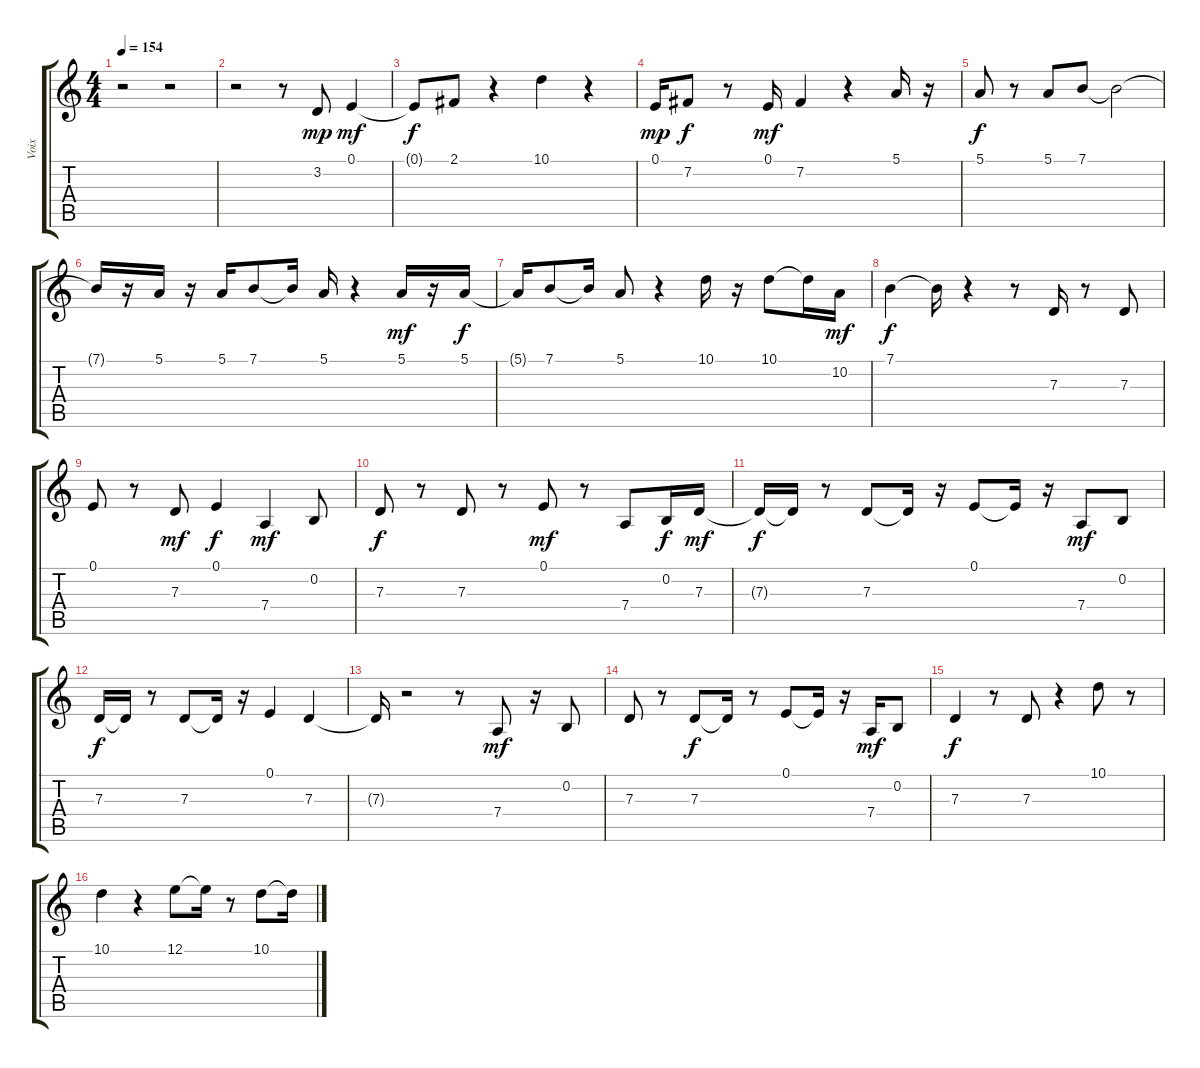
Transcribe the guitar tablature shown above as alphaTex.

\track ("Voix" "Voix") {instrument clarinet}
\staff {score tabs}
\tuning (E4 B3 G3 D3 A2 E2) {hide}
\ts (4 4)
\tempo 154
\clef g2
\ks c
r.2{dy f} r.2 |
r.2 r.8 3.2.8{dy mp} 0.1.4{dy mf} |
0.1{t}.8{dy f} 2.1.8 r.4 10.1.4 r.4 |
0.1.16{dy mp} 7.2.8{dy f} r.8 0.1.16{dy mf} 7.2.4 r.4 5.1.16 r.16 |
5.1.8{dy f} r.8 5.1.8 7.1.8 7.1{t}.2 |
7.1{t}.16 r.16 5.1.16 r.16 5.1.16 7.1.8 7.1{t}.16 5.1.16 r.4 5.1.16{dy mf} r.16 5.1.16{dy f} |
5.1{t}.16 7.1.8 7.1{t}.16 5.1.8 r.4 10.1.16 r.16 10.1.8 10.1{t}.16 10.2.16{dy mf} |
7.1.4{dy f} 7.1{t}.16 r.4 r.8 7.3.16 r.8 7.3.8 |
0.1.8 r.8 7.3.8{dy mf} 0.1.4{dy f} 7.4.4{dy mf} 0.2.8 |
7.3.8{dy f} r.8 7.3.8 r.8 0.1.8{dy mf} r.8 7.4.8 0.2.16{dy f} 7.3.16{dy mf} |
7.3{t}.16{dy f} 7.3{t}.16 r.8 7.3.8 7.3{t}.16 r.16 0.1.8 0.1{t}.16 r.16 7.4.8{dy mf} 0.2.8 |
7.3.16{dy f} 7.3{t}.16 r.8 7.3.8 7.3{t}.16 r.16 0.1.4 7.3.4 |
7.3{t}.16 r.2 r.8 7.4.8{dy mf} r.16 0.2.8 |
7.3.8 r.8 7.3.8{dy f} 7.3{t}.16 r.8 0.1.8 0.1{t}.16 r.16 7.4.16{dy mf} 0.2.8 |
7.3.4{dy f} r.8 7.3.8 r.4 10.1.8 r.8 |
10.1.4 r.4 12.1.8 12.1{t}.16 r.8 10.1.8 10.1{t}.16
